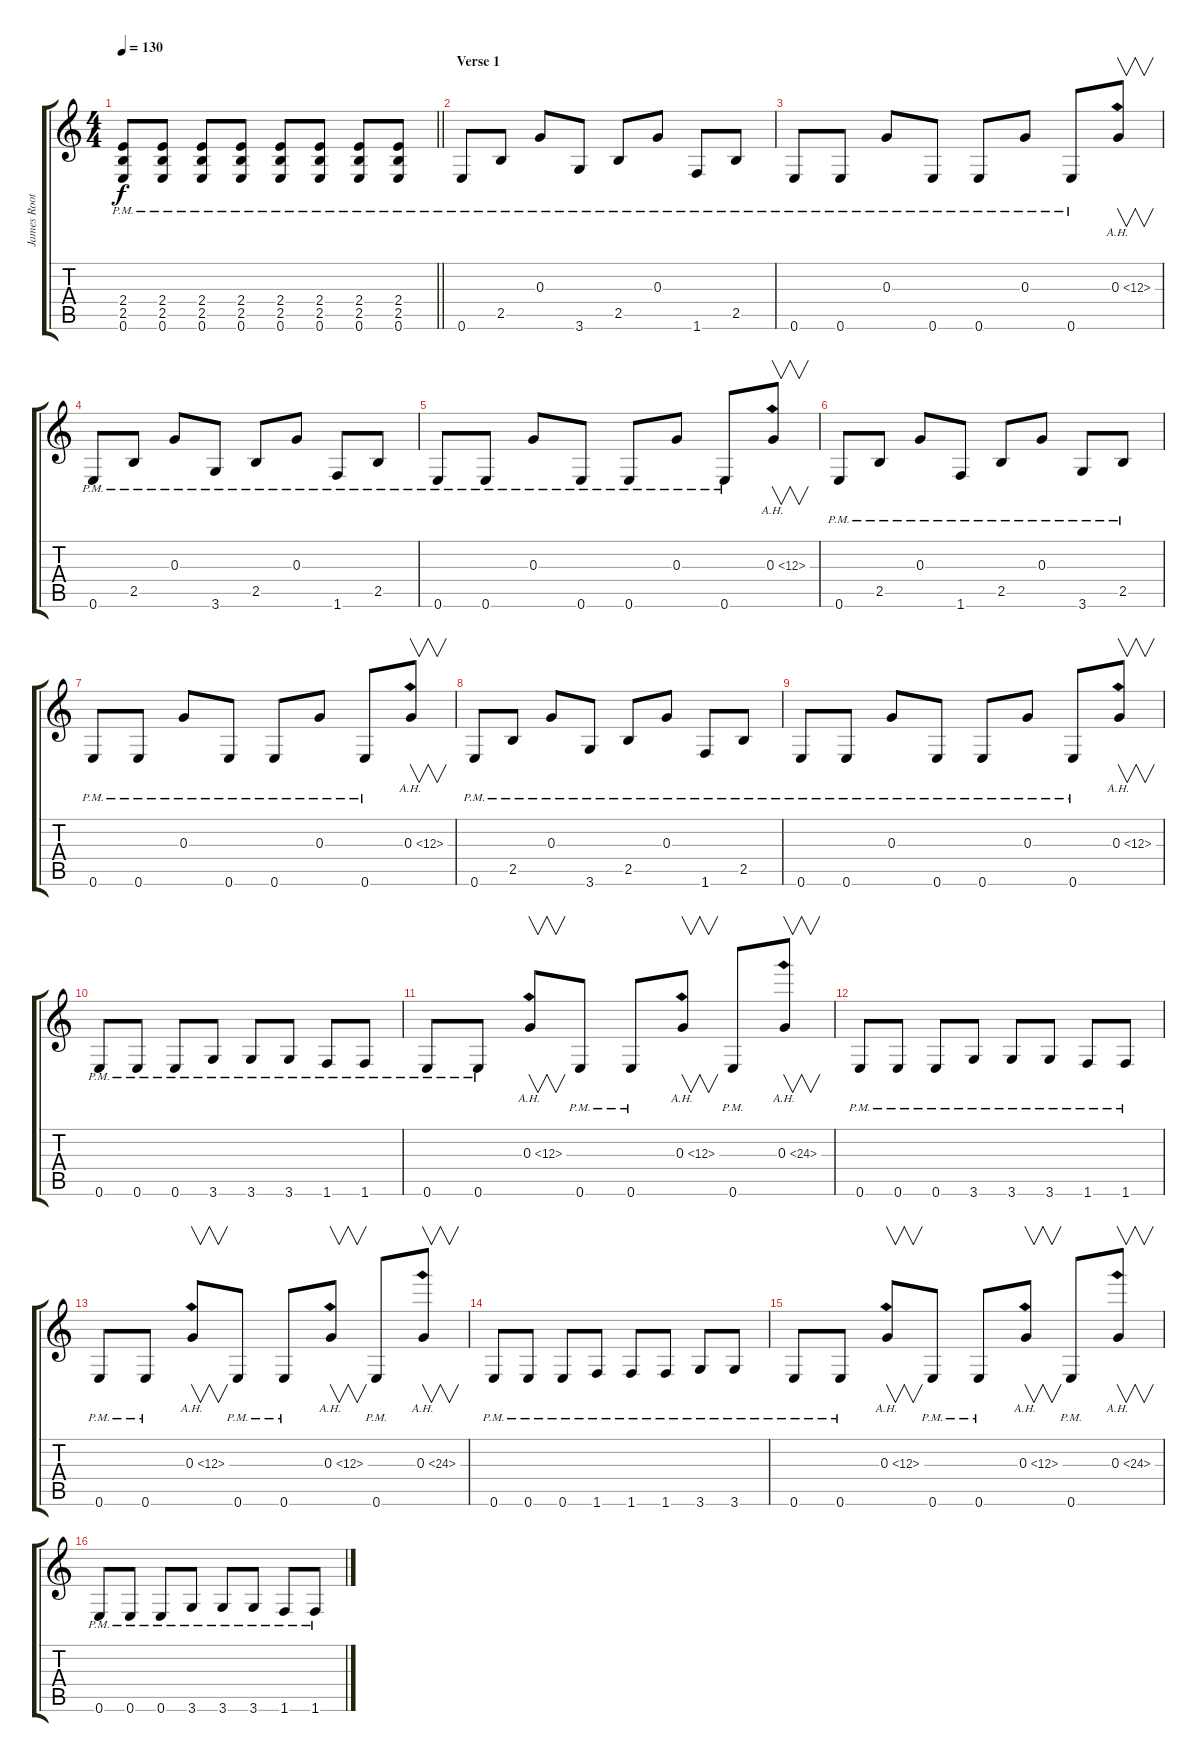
\track ("James Root" "James Root") {instrument overdrivenguitar}
\staff {score tabs}
\tuning (E4 B3 G3 D3 A2 E2) {hide}
\ts (4 4)
\tempo 130
\clef g2
\barLineRight lightlight
\ks c
(2.4{pm} 2.5{pm} 0.6{pm}).8{dy f} (2.4{pm} 2.5{pm} 0.6{pm}).8 (2.4{pm} 2.5{pm} 0.6{pm}).8 (2.4{pm} 2.5{pm} 0.6{pm}).8 (2.4{pm} 2.5{pm} 0.6{pm}).8 (2.4{pm} 2.5{pm} 0.6{pm}).8 (2.4{pm} 2.5{pm} 0.6{pm}).8 (2.4{pm} 2.5{pm} 0.6{pm}).8 |
\section ("" "Verse 1")
0.6{pm}.8 2.5{pm}.8 0.3{pm}.8 3.6{pm}.8 2.5{pm}.8 0.3{pm}.8 1.6{pm}.8 2.5{pm}.8 |
0.6{pm}.8 0.6{pm}.8 0.3{pm}.8 0.6{pm}.8 0.6{pm}.8 0.3{pm}.8 0.6{pm}.8 0.3{ah 12}.8{v} |
0.6{pm}.8 2.5{pm}.8 0.3{pm}.8 3.6{pm}.8 2.5{pm}.8 0.3{pm}.8 1.6{pm}.8 2.5{pm}.8 |
0.6{pm}.8 0.6{pm}.8 0.3{pm}.8 0.6{pm}.8 0.6{pm}.8 0.3{pm}.8 0.6{pm}.8 0.3{ah 12}.8{v} |
0.6{pm}.8 2.5{pm}.8 0.3{pm}.8 1.6{pm}.8 2.5{pm}.8 0.3{pm}.8 3.6{pm}.8 2.5{pm}.8 |
0.6{pm}.8 0.6{pm}.8 0.3{pm}.8 0.6{pm}.8 0.6{pm}.8 0.3{pm}.8 0.6{pm}.8 0.3{ah 12}.8{v} |
0.6{pm}.8 2.5{pm}.8 0.3{pm}.8 3.6{pm}.8 2.5{pm}.8 0.3{pm}.8 1.6{pm}.8 2.5{pm}.8 |
0.6{pm}.8 0.6{pm}.8 0.3{pm}.8 0.6{pm}.8 0.6{pm}.8 0.3{pm}.8 0.6{pm}.8 0.3{ah 12}.8{v} |
0.6{pm}.8 0.6{pm}.8 0.6{pm}.8 3.6{pm}.8 3.6{pm}.8 3.6{pm}.8 1.6{pm}.8 1.6{pm}.8 |
0.6{pm}.8 0.6{pm}.8 0.3{ah 12}.8{v} 0.6{pm}.8 0.6{pm}.8 0.3{ah 12}.8{v} 0.6{pm}.8 0.3{ah 24}.8{v} |
0.6{pm}.8 0.6{pm}.8 0.6{pm}.8 3.6{pm}.8 3.6{pm}.8 3.6{pm}.8 1.6{pm}.8 1.6{pm}.8 |
0.6{pm}.8 0.6{pm}.8 0.3{ah 12}.8{v} 0.6{pm}.8 0.6{pm}.8 0.3{ah 12}.8{v} 0.6{pm}.8 0.3{ah 24}.8{v} |
0.6{pm}.8 0.6{pm}.8 0.6{pm}.8 1.6{pm}.8 1.6{pm}.8 1.6{pm}.8 3.6{pm}.8 3.6{pm}.8 |
0.6{pm}.8 0.6{pm}.8 0.3{ah 12}.8{v} 0.6{pm}.8 0.6{pm}.8 0.3{ah 12}.8{v} 0.6{pm}.8 0.3{ah 24}.8{v} |
0.6{pm}.8 0.6{pm}.8 0.6{pm}.8 3.6{pm}.8 3.6{pm}.8 3.6{pm}.8 1.6{pm}.8 1.6{pm}.8
